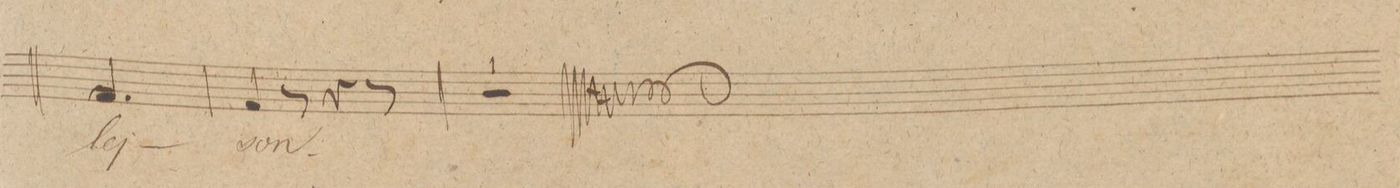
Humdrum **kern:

**kern	**text	**dynam
*I"Baſso	*	*
*clefF4	*	*
*k[]	*	*
*M6/8	*	*
2.AA/	-lej-	.
=153	=153	=153
4AA/	-son	.
8r	.	.
4r	.	.
8r	.	.
=154	=154	=154
2r	.	.
8r	.	.
8r	.	.
==	==	==
*-	*-	*-
